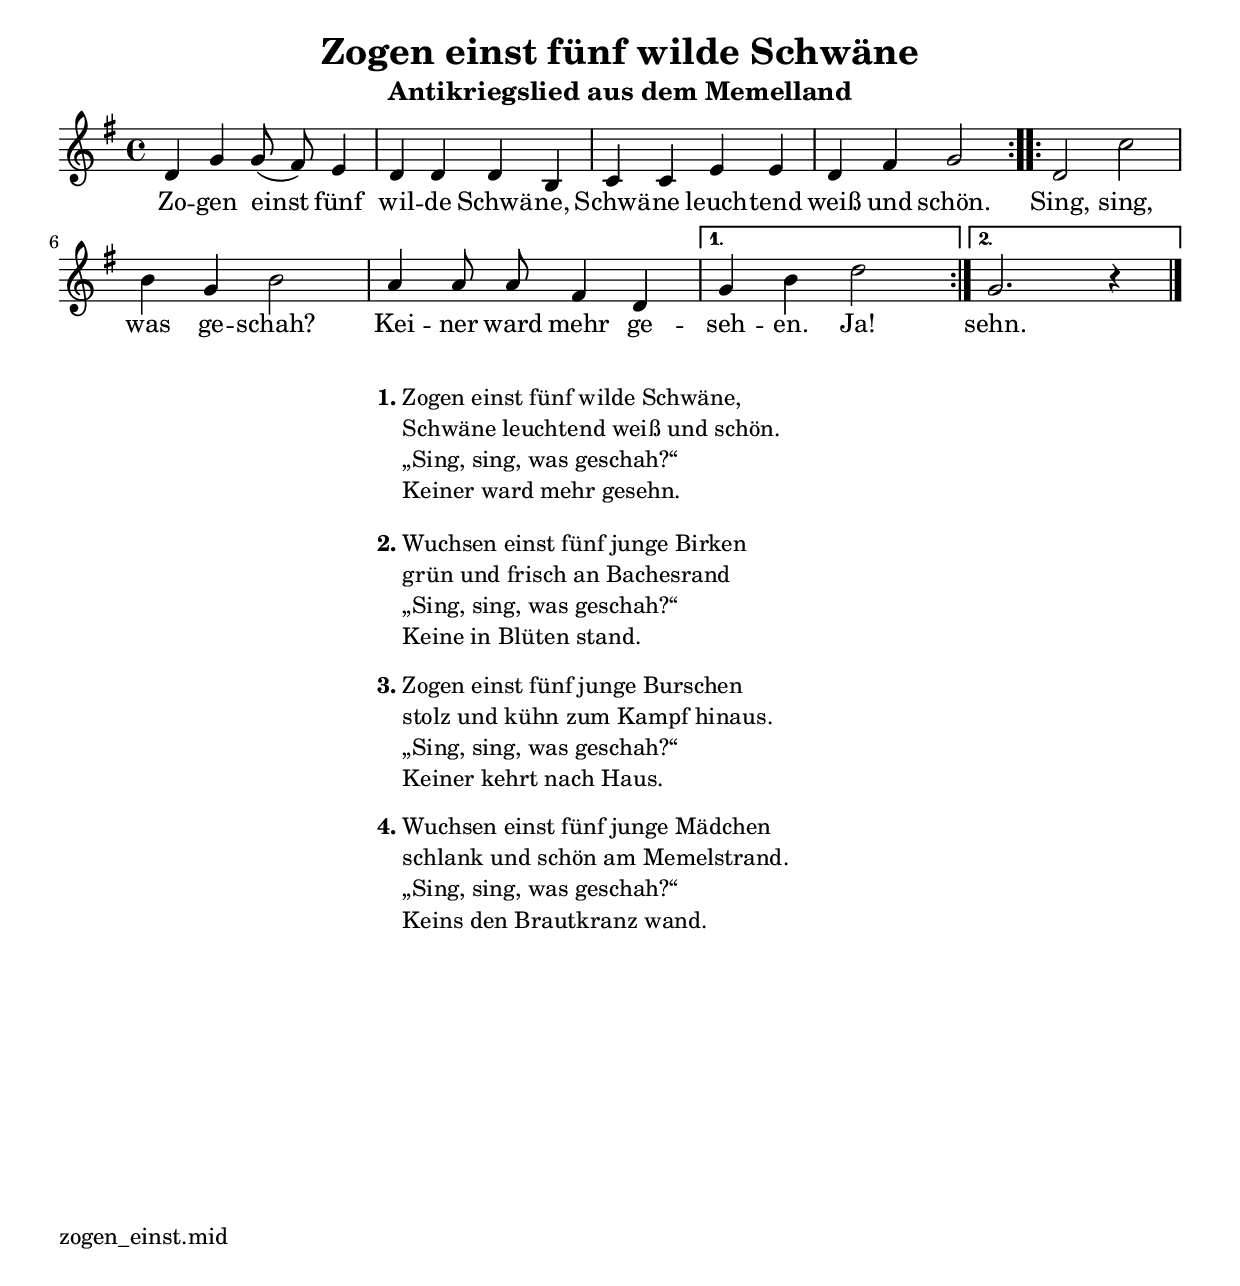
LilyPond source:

\version "2.24.3"
\bookpart {
  \tocItem \markup  "Zogen einst fünf wilde Schwäne"
  \header { title    = "Zogen einst fünf wilde Schwäne"
            subtitle = "Antikriegslied aus dem Memelland"
  }
\score {
  \midi {\tempo 4 = 120}
  \layout {indent = 0 }
  \transpose a g {
      \relative e' {
        \key a \major \autoBeamOff 
        \repeat volta 2 {
          e a a8( gis) fis4 e e e cis d d fis fis e gis a2
        }
        \repeat volta 2 {
          e2 d' cis4 a cis2 b4 b8 b8 gis4 e
        }
        \alternative {
          { a4 cis e2 }
          { a,2. r4  \bar "|."}
        }
      }
  }
  \addlyrics {
     Zo -- gen einst fünf wil -- de Schwä -- ne, Schwä -- ne leuch -- tend weiß und schön.
     Sing, sing, was ge -- schah? Kei -- ner ward mehr ge -- seh -- en. Ja! sehn.
  }
}  
\markup {
  \vspace #2
  \hspace #30
  \line {
     \column {
       \line { \bold "1."
        \column {
"Zogen einst fünf wilde Schwäne,"
"Schwäne leuchtend weiß und schön."
"„Sing, sing, was geschah?“"
"Keiner ward mehr gesehn."
        }}
      \vspace #1
      \line { \bold "2."
        \column {
"Wuchsen einst fünf junge Birken"
"grün und frisch an Bachesrand"
"„Sing, sing, was geschah?“"
"Keine in Blüten stand."
        }}
      \vspace #1
      \line { \bold "3."
        \column {
"Zogen einst fünf junge Burschen"
"stolz und kühn zum Kampf hinaus."
"„Sing, sing, was geschah?“"
"Keiner kehrt nach Haus."
        }}
      \vspace #1
      \line { \bold "4."
        \column {
"Wuchsen einst fünf junge Mädchen"
"schlank und schön am Memelstrand."
"„Sing, sing, was geschah?“"
"Keins den Brautkranz wand."
        }}
}}
}
 \markup{
  \vspace #10
  \with-url #"http:///edgar-saenger.de/musik/vermischtes/src/zogen_einst/zogen_einst.mid" {zogen_einst.mid}
 }
}